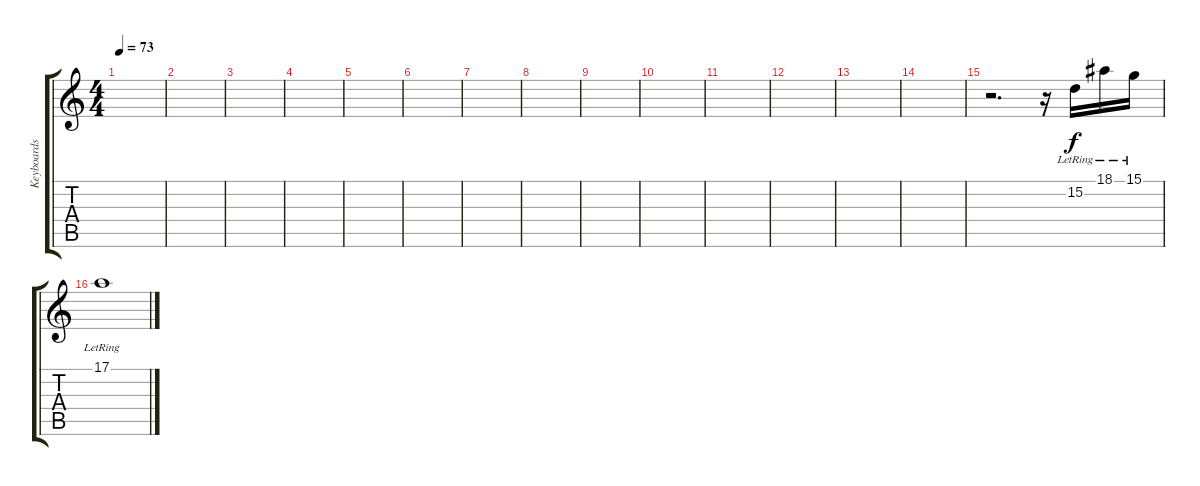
\track ("Keyboards" "Keyboards") {instrument brightacousticpiano}
\staff {score tabs}
\tuning (E4 B3 G3 D3 A2 E2) {hide}
\ts (4 4)
\tempo 73
\clef g2
\ks c
|
|
|
|
|
|
|
|
|
|
|
|
|
|
r.2{d} r.16 15.2{lr}.16 18.1{lr}.16 15.1{lr}.16 |
17.1{lr}.1
